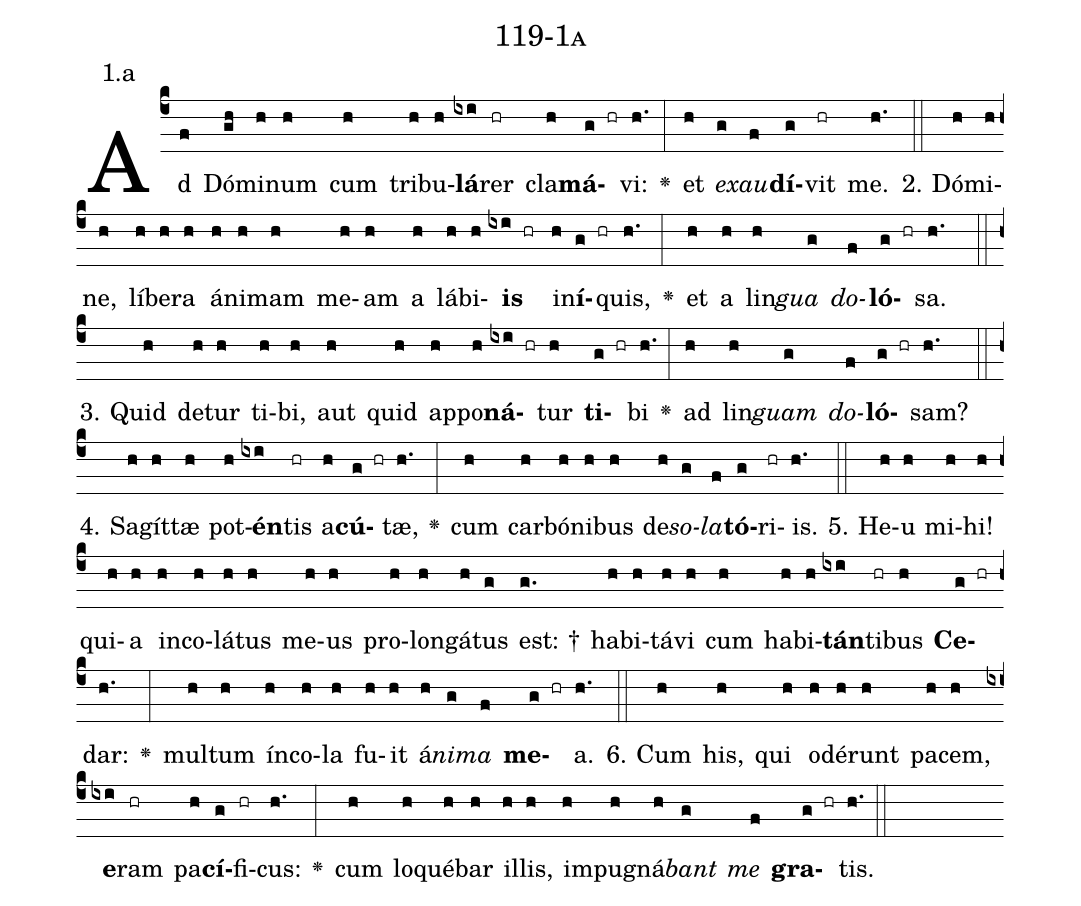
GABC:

name: 119-1a;
annotation: 1.a;
%%
(c4)Ad(f) Dó(gh)mi(h)num(h) cum(h) tri(h)bu(h)<b>lá</b>(ixi)rer(hr) cla(h)<b>má</b>(g hr)vi:(h.) <v>\greheightstar</v>(:) et(h) <i>ex</i>(g)<i>au</i>(f)<b>dí</b>(g)vit(hr) me.(h.) (::)
2. Dó(h)mi(h)ne,(h) lí(h)be(h)ra(h) á(h)ni(h)mam(h) me(h)am(h) a(h) lá(h)bi(h)<b>is</b>(ixi hr) in(h)<b>í</b>(g hr)quis,(h.) <v>\greheightstar</v>(:) et(h) a(h) lin(h)<i>gua</i>(g) <i>do</i>(f)<b>ló</b>(g hr)sa.(h.) (::)
3. Quid(h) de(h)tur(h) ti(h)bi,(h) aut(h) quid(h) ap(h)po(h)<b>ná</b>(ixi hr)tur(h) <b>ti</b>(g hr)bi(h.) <v>\greheightstar</v>(:) ad(h) lin(h)<i>guam</i>(g) <i>do</i>(f)<b>ló</b>(g hr)sam?(h.) (::)
4. Sa(h)gít(h)tæ(h) pot(h)<b>én</b>(ixi)tis(hr) a(h)<b>cú</b>(g hr)tæ,(h.) <v>\greheightstar</v>(:) cum(h) car(h)bó(h)ni(h)bus(h) de(h)<i>so</i>(g)<i>la</i>(f)<b>tó</b>(g)ri(hr)is.(h.) (::)
5. He(h)u(h) mi(h)hi!(h) qui(h)a(h) in(h)co(h)lá(h)tus(h) me(h)us(h) pro(h)lon(h)gá(h)tus(g) est: †(g.) ha(h)bi(h)tá(h)vi(h) cum(h) ha(h)bi(h)<b>tán</b>(ixi)ti(hr)bus(h) <b>Ce</b>(g hr)dar:(h.) <v>\greheightstar</v>(:) mul(h)tum(h) ín(h)co(h)la(h) fu(h)it(h) á(h)<i>ni</i>(g)<i>ma</i>(f) <b>me</b>(g hr)a.(h.) (::)
6. Cum(h) his,(h) qui(h) o(h)dé(h)runt(h) pa(h)cem,(h) <b>e</b>(ixi)ram(hr) pa(h)<b>cí</b>(g)fi(hr)cus:(h.) <v>\greheightstar</v>(:) cum(h) lo(h)qué(h)bar(h) il(h)lis,(h) im(h)pu(h)gná(h)<i>bant</i>(g) <i>me</i>(f) <b>gra</b>(g hr)tis.(h.) (::)
